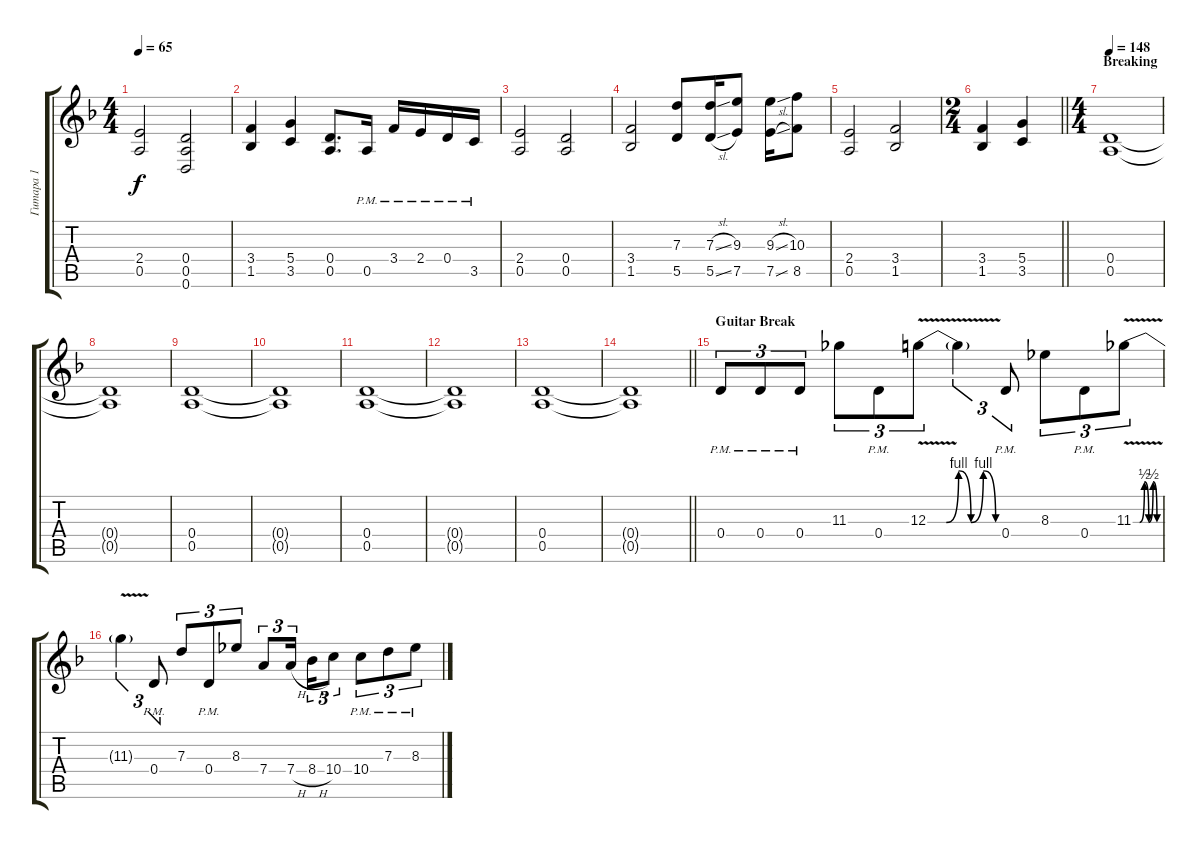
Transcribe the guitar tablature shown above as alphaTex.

\track ("Гитара 1" "Гитара 1") {instrument distortionguitar}
\staff {score tabs}
\tuning (E4 B3 G3 D3 A2 D2) {hide}
\ts (4 4)
\tempo 65
\clef g2
\ks dminor
(2.4 0.5).2{dy f} (0.4 0.5 0.6).2 |
(3.4 1.5).4 (5.4 3.5).4 (0.4 0.5).8{d} 0.5{pm}.16 3.4{pm}.16 2.4{pm}.16 0.4{pm}.16 3.5{pm}.16 |
(2.4 0.5).2 (0.4 0.5).2 |
(3.4 1.5).2 (7.3 5.5).8 (7.3{sl} 5.5{sl}).16 (9.3 7.5).8 (9.3{sl} 7.5{sl}).16 (10.3 8.5).8 |
(2.4 0.5).2 (3.4 1.5).2 |
\ts (2 4)
\barLineRight lightlight
(3.4 1.5).4 (5.4 3.5).4 |
\ts (4 4)
\section ("" "Breaking")
\tempo 148
(0.4 0.5).1 |
(0.4{t} 0.5{t}).1 |
(0.4 0.5).1 |
(0.4{t} 0.5{t}).1 |
(0.4 0.5).1 |
(0.4{t} 0.5{t}).1 |
(0.4 0.5).1 |
\barLineRight lightlight
(0.4{t} 0.5{t}).1 |
\section ("" "Guitar Break")
0.4{pm}.8{tu (3 2) volume 12} 0.4{pm}.8{tu (3 2)} 0.4{pm}.8{tu (3 2)} 11.3.8{tu (3 2)} 0.4{pm}.8{tu (3 2)} 12.3{be (custom 0 0 15 0 25 4 35 0 45 4 55 0 60 0) v}.8{tu (3 2)} 12.3{t}.4{tu (3 2)} 0.4{pm}.8{tu (3 2)} 8.3.8{tu (3 2)} 0.4{pm}.8{tu (3 2)} 11.3{be (custom 0 0 15 0 26 2 36 0 46 2 55 0 60 0) v}.8{tu (3 2)} |
11.3{t}.4{tu (3 2)} 0.4{pm}.8{tu (3 2)} 7.3.8{tu (3 2)} 0.4{pm}.8{tu (3 2)} 8.3.8{tu (3 2)} 7.4.8{tu (3 2)} 7.4{h}.16{tu (3 2) beam splitsecondary} 8.4{h}.16{tu (3 2)} 10.4.8{tu (3 2)} 10.4{pm}.8{tu (3 2)} 7.3{pm}.8{tu (3 2)} 8.3{pm}.8{tu (3 2)}
